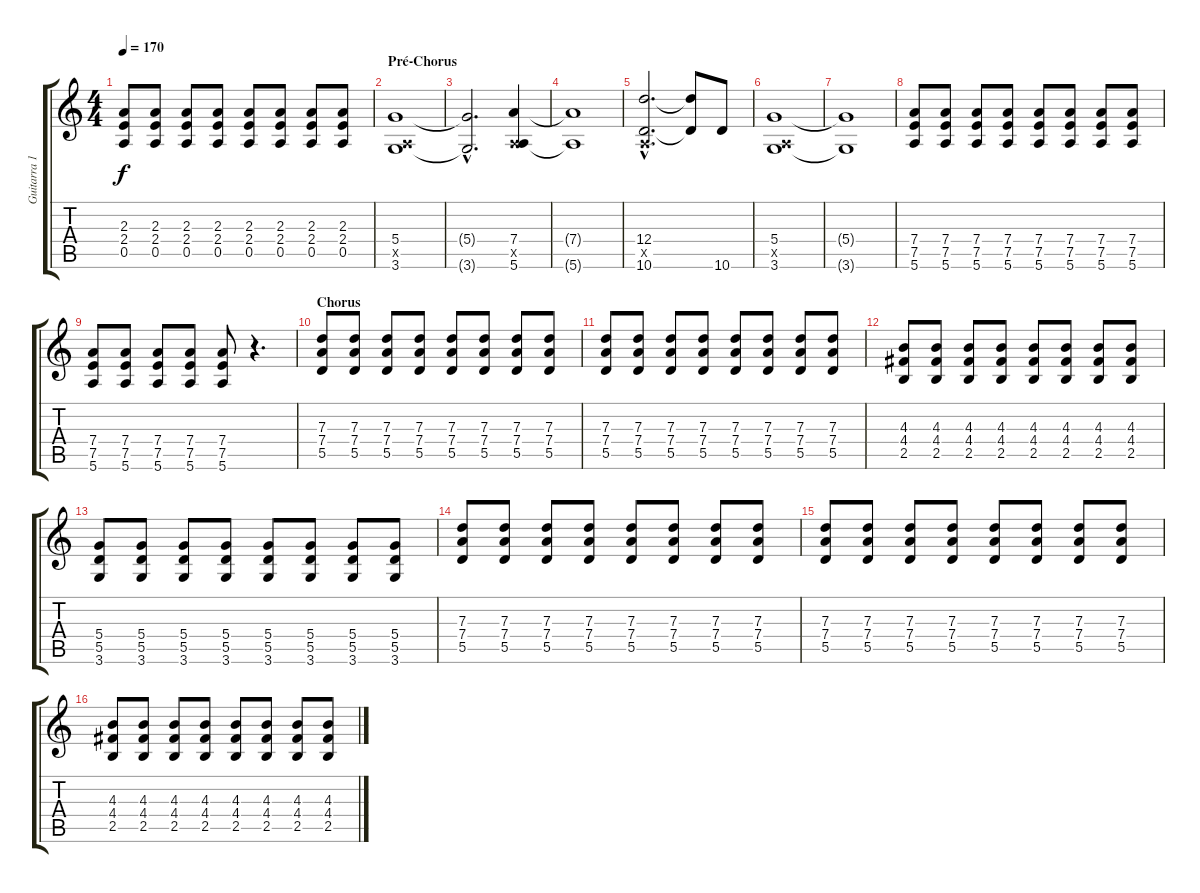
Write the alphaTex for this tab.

\track ("Guitarra 1 - Mathias" "Guitarra 1") {instrument distortionguitar}
\staff {score tabs}
\tuning (E4 B3 G3 D3 A2 E2) {hide}
\ts (4 4)
\tempo 170
\clef g2
\ks c
(2.3 2.4 0.5).8{dy f} (2.3 2.4 0.5).8 (2.3 2.4 0.5).8 (2.3 2.4 0.5).8 (2.3 2.4 0.5).8 (2.3 2.4 0.5).8 (2.3 2.4 0.5).8 (2.3 2.4 0.5).8 |
\section ("" "Pré-Chorus")
(5.4 0.5{x} 3.6).1 |
(5.4{hac t} 3.6{hac t}).2{d} (7.4 0.5{x} 5.6).4 |
(7.4{t} 5.6{t}).1 |
(12.4{hac} 0.5{hac x} 10.6{hac}).2{d} (12.4{t} 10.6{t}).8 10.6.8 |
(5.4 0.5{x} 3.6).1 |
(5.4{t} 3.6{t}).1 |
(7.4 7.5 5.6).8 (7.4 7.5 5.6).8 (7.4 7.5 5.6).8 (7.4 7.5 5.6).8 (7.4 7.5 5.6).8 (7.4 7.5 5.6).8 (7.4 7.5 5.6).8 (7.4 7.5 5.6).8 |
(7.4 7.5 5.6).8 (7.4 7.5 5.6).8 (7.4 7.5 5.6).8 (7.4 7.5 5.6).8 (7.4 7.5 5.6).8 r.4{d} |
\section ("" "Chorus")
(7.3 7.4 5.5).8 (7.3 7.4 5.5).8 (7.3 7.4 5.5).8 (7.3 7.4 5.5).8 (7.3 7.4 5.5).8 (7.3 7.4 5.5).8 (7.3 7.4 5.5).8 (7.3 7.4 5.5).8 |
(7.3 7.4 5.5).8 (7.3 7.4 5.5).8 (7.3 7.4 5.5).8 (7.3 7.4 5.5).8 (7.3 7.4 5.5).8 (7.3 7.4 5.5).8 (7.3 7.4 5.5).8 (7.3 7.4 5.5).8 |
(4.3 4.4 2.5).8 (4.3 4.4 2.5).8 (4.3 4.4 2.5).8 (4.3 4.4 2.5).8 (4.3 4.4 2.5).8 (4.3 4.4 2.5).8 (4.3 4.4 2.5).8 (4.3 4.4 2.5).8 |
(5.4 5.5 3.6).8 (5.4 5.5 3.6).8 (5.4 5.5 3.6).8 (5.4 5.5 3.6).8 (5.4 5.5 3.6).8 (5.4 5.5 3.6).8 (5.4 5.5 3.6).8 (5.4 5.5 3.6).8 |
(7.3 7.4 5.5).8 (7.3 7.4 5.5).8 (7.3 7.4 5.5).8 (7.3 7.4 5.5).8 (7.3 7.4 5.5).8 (7.3 7.4 5.5).8 (7.3 7.4 5.5).8 (7.3 7.4 5.5).8 |
(7.3 7.4 5.5).8 (7.3 7.4 5.5).8 (7.3 7.4 5.5).8 (7.3 7.4 5.5).8 (7.3 7.4 5.5).8 (7.3 7.4 5.5).8 (7.3 7.4 5.5).8 (7.3 7.4 5.5).8 |
(4.3 4.4 2.5).8 (4.3 4.4 2.5).8 (4.3 4.4 2.5).8 (4.3 4.4 2.5).8 (4.3 4.4 2.5).8 (4.3 4.4 2.5).8 (4.3 4.4 2.5).8 (4.3 4.4 2.5).8
